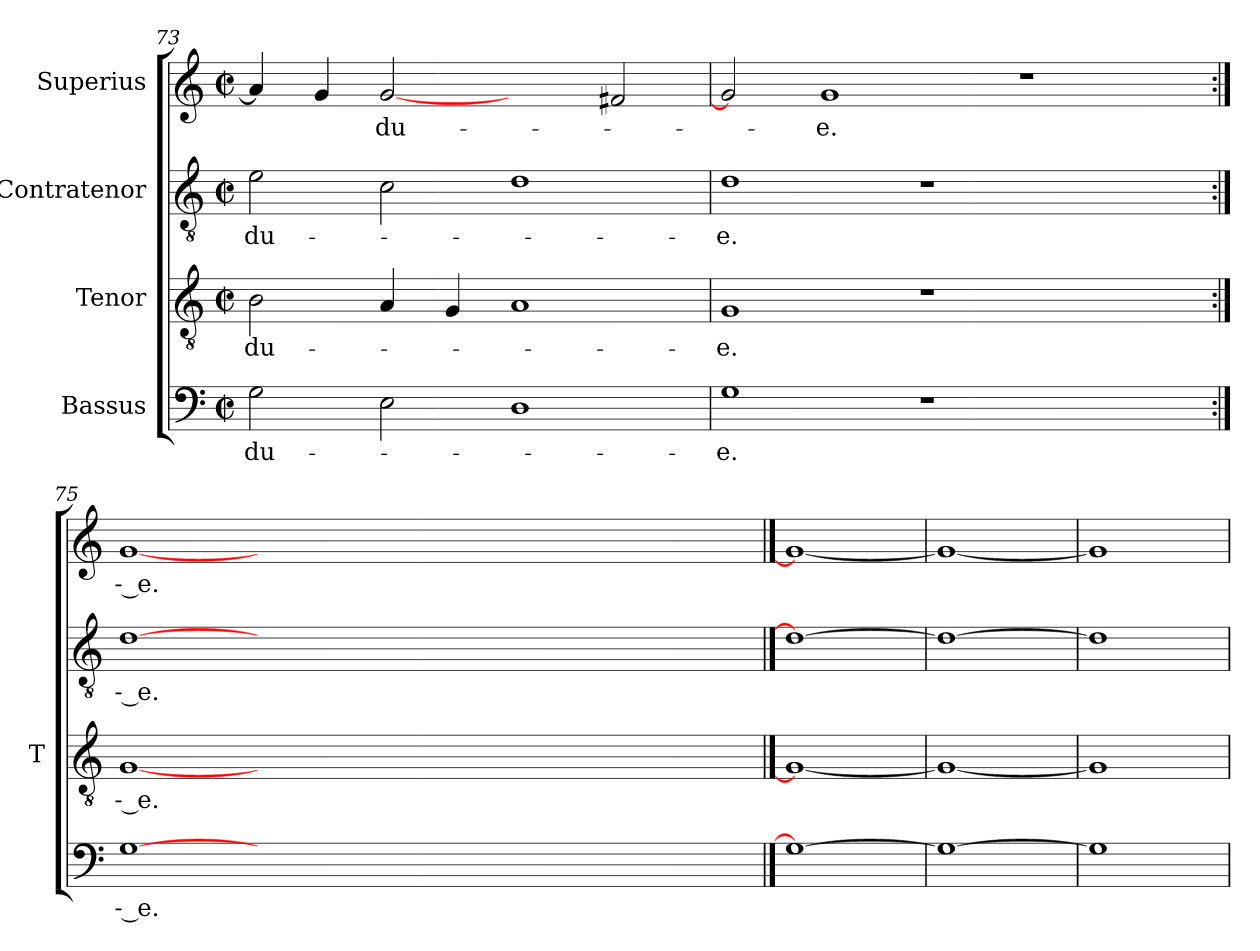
**kern	**text	**kern	**text	**kern	**text	**kern	**text
*part4	*part4	*part3	*part3	*part2	*part2	*part1	*part1
*staff4	*staff4	*staff3	*staff3	*staff2	*staff2	*staff1	*staff1
*I"Bassus	*	*I"Tenor	*	*I"Contratenor	*	*I"Superius	*
*	*	*I'T	*	*	*	*	*
*clefF4	*	*clefGv2	*	*clefGv2	*	*clefG2	*
*k[]	*	*k[]	*	*k[]	*	*k[]	*
*C:	*	*C:	*	*C:	*	*C:	*
*M2/2	*	*M2/2	*	*M2/2	*	*M2/2	*
*met(c|)	*	*met(c|)	*	*met(c|)	*	*met(c|)	*
=73	=73	=73	=73	=73	=73	=73	=73
2G	du-	2B	du-	2e	du-	4a]	.
.	.	.	.	.	.	4g	.
2E	.	4A	.	2c	.	[2g	du-
.	.	4G	.	.	.	.	.
1D	.	1A	.	1d	.	2ryy	.
.	.	.	.	.	.	2f#X	.
=74	=74	=74	=74	=74	=74	=74	=74
1G	-e.	1G	-e.	1d	-e.	2g]	.
.	.	.	.	.	.	1g	-e.
1r	.	1r	.	1r	.	.	.
.	.	.	.	.	.	1r	.
2ryy	.	2ryy	.	2ryy	.	.	.
=75:|!	=75:|!	=75:|!	=75:|!	=75:|!	=75:|!	=75:|!	=75:|!
[1G	-- e.	[1G	-- e.	[1d	-- e.	[1g	-- e.
0.ryy	.	0.ryy	.	0.ryy	.	0.ryy	.
2ryy	.	2ryy	.	2ryy	.	2ryy	.
1ryy	.	1ryy	.	1ryy	.	1ryy	.
==76	==76	==76	==76	==76	==76	==76	==76
1G_	.	1G_	.	1d_	.	1g_	.
=77	=77	=77	=77	=77	=77	=77	=77
1G_	.	1G_	.	1d_	.	1g_	.
=78	=78	=78	=78	=78	=78	=78	=78
1G]	.	1G]	.	1d]	.	1g]	.
=	=	=	=	=	=	=	=
*-	*-	*-	*-	*-	*-	*-	*-
